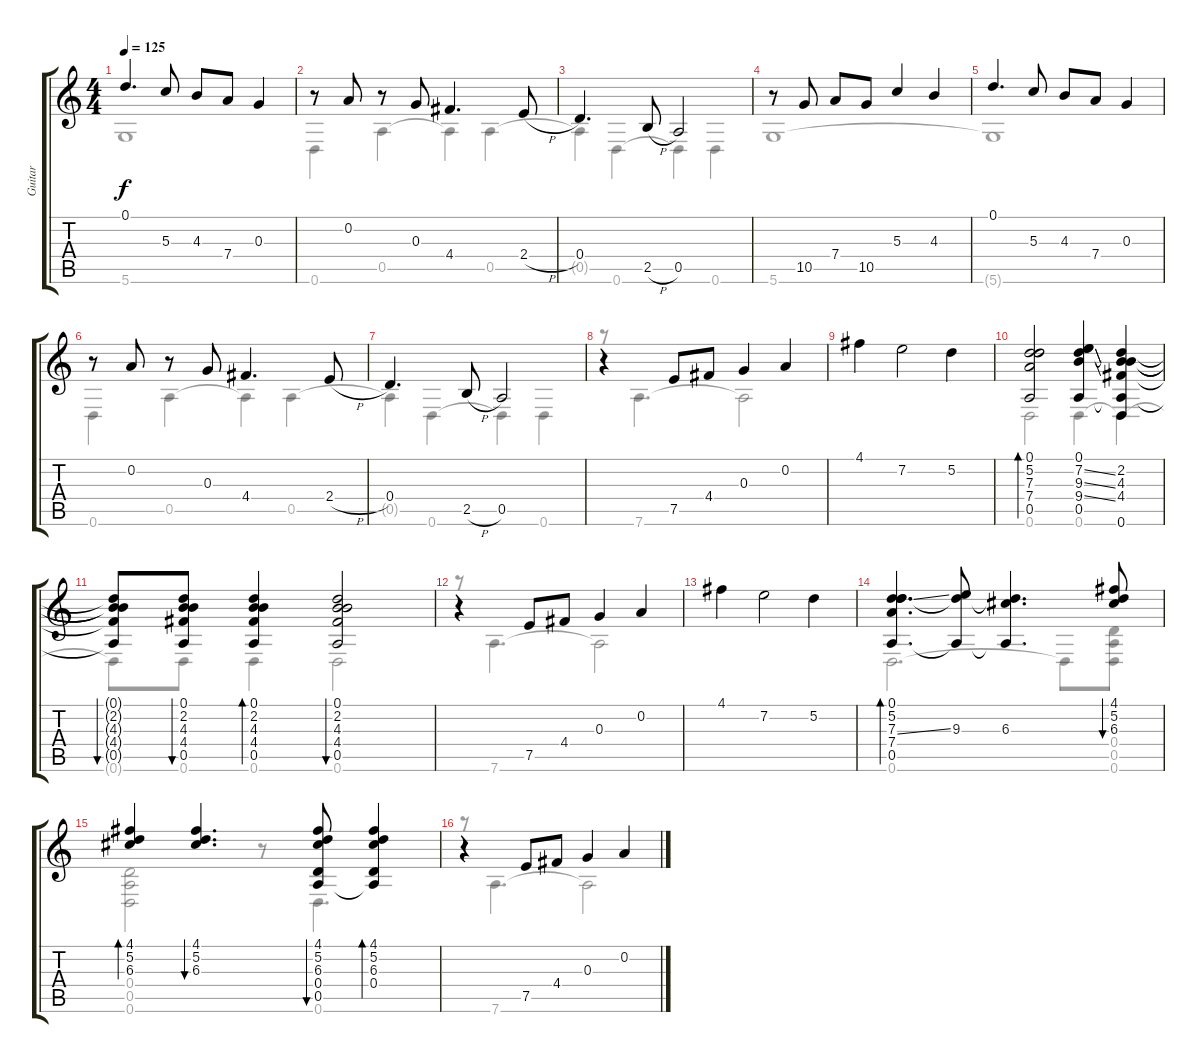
\track ("Guitar" "Guitar") {instrument acousticguitarsteel}
\staff {score tabs}
\tuning (D4 A3 G3 D3 A2 D2) {hide}
\voice
\ts (4 4)
\tempo 125
\clef g2
\ks c
0.1.4{d dy f} 5.3.8 4.3.8 7.4.8 0.3.4 |
r.8 0.2.8 r.8 0.3.8 4.4.4{d} 2.4{h}.8 |
0.4.4{d} 2.5{h}.8 0.5.2 |
r.8 10.5.8 7.4.8 10.5.8 5.3.4 4.3.4 |
0.1.4{d} 5.3.8 4.3.8 7.4.8 0.3.4 |
r.8 0.2.8 r.8 0.3.8 4.4.4{d} 2.4{h}.8 |
0.4.4{d} 2.5{h}.8 0.5.2 |
r.4 7.5.8 4.4.8 0.3.4 0.2.4 |
4.1.4 7.2.2 5.2.4 |
(0.1 5.2 7.3 7.4 0.5).2{bd 240} (0.1 7.2{ss} 9.3{ss} 9.4{ss} 0.5).4 (0.1{t} 2.2 4.3 4.4 0.5{t} 0.6).4 |
(0.1{t} 2.2{t} 4.3{t} 4.4{t} 0.5{t}).8{bu 240} (0.1 2.2 4.3 4.4 0.5).8{bu 240} (0.1 2.2 4.3 4.4 0.5).4{bd 240} (0.1 2.2 4.3 4.4 0.5).2{bu 240} |
r.4 7.5.8 4.4.8 0.3.4 0.2.4 |
4.1.4 7.2.2 5.2.4 |
(0.1 5.2 7.3{ss} 7.4 0.5).4{d bd 240} (0.1{t} 9.3 0.5{t}).8 (0.1{t} 6.3 0.5{t}).4{d} (4.1 5.2 6.3).8{bu 120} |
(4.1 5.2 6.3).4{bd 120} (4.1 5.2 6.3).4{d bu 60} (4.1 5.2 6.3 0.4 0.5).8{bu 60} (4.1 5.2 6.3 0.4 0.5{t}).4{bd 60} |
r.4 7.5.8 4.4.8 0.3.4 0.2.4
\voice
\clef g2
\ottava regular
\simile none
\ks c
5.6{t}.1{dy f} |
0.6.4 0.5.4 0.5{t}.4 0.5.4 |
0.5{t}.4 0.6.4 0.6{t}.4 0.6.4 |
5.6.1 |
5.6{t}.1 |
0.6.4 0.5.4 0.5{t}.4 0.5.4 |
0.5{t}.4 0.6.4 0.6{t}.4 0.6.4 |
r.8 7.6.4{d} 7.6{t}.2 |
|
0.6.2 0.6.4 0.6{t}.4 |
0.6{t}.8 0.6.8 0.6.4 0.6.2 |
r.8 7.6.4{d} 7.6{t}.2 |
|
0.6.2{d} 0.6{t}.8 (0.4 0.5 0.6).8 |
(0.4 0.5 0.6).2 r.8 0.6.4{d} |
r.8 7.6.4{d} 7.6{t}.2
